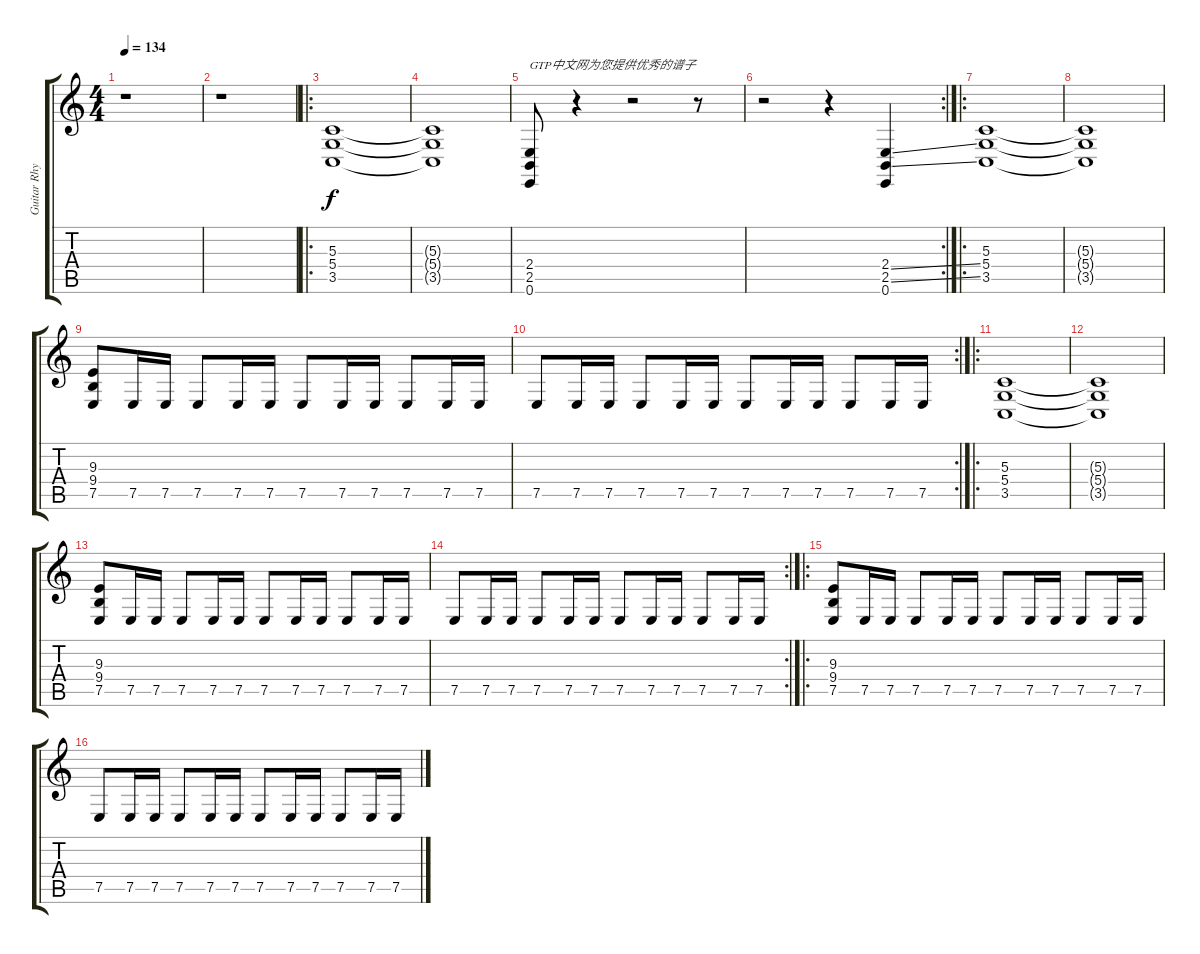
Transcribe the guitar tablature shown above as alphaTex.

\track ("Guitar Rhythm" "Guitar Rhy") {instrument lead5charang}
\staff {score tabs}
\tuning (E4 B3 G3 D3 A2 E2) {hide}
\ts (4 4)
\tempo 134
\clef g2
\ks c
r.1{dy f instrument lead5charang} |
r.1 |
\ro
(5.3 5.4 3.5).1 |
(5.3{t} 5.4{t} 3.5{t}).1 |
(2.4 2.5 0.6).8{txt "GTP中文网为您提供优秀的谱子"} r.4 r.2 r.8 |
\rc 2
r.2 r.4 (2.4{ss} 2.5{ss} 0.6).4 |
\ro
(5.3 5.4 3.5).1 |
(5.3{t} 5.4{t} 3.5{t}).1 |
(9.3 9.4 7.5).8 7.5.16 7.5.16 7.5.8 7.5.16 7.5.16 7.5.8 7.5.16 7.5.16 7.5.8 7.5.16 7.5.16 |
\rc 2
7.5.8 7.5.16 7.5.16 7.5.8 7.5.16 7.5.16 7.5.8 7.5.16 7.5.16 7.5.8 7.5.16 7.5.16 |
\ro
(5.3 5.4 3.5).1 |
(5.3{t} 5.4{t} 3.5{t}).1 |
(9.3 9.4 7.5).8 7.5.16 7.5.16 7.5.8 7.5.16 7.5.16 7.5.8 7.5.16 7.5.16 7.5.8 7.5.16 7.5.16 |
\rc 2
7.5.8 7.5.16 7.5.16 7.5.8 7.5.16 7.5.16 7.5.8 7.5.16 7.5.16 7.5.8 7.5.16 7.5.16 |
\ro
(9.3 9.4 7.5).8 7.5.16 7.5.16 7.5.8 7.5.16 7.5.16 7.5.8 7.5.16 7.5.16 7.5.8 7.5.16 7.5.16 |
7.5.8 7.5.16 7.5.16 7.5.8 7.5.16 7.5.16 7.5.8 7.5.16 7.5.16 7.5.8 7.5.16 7.5.16
